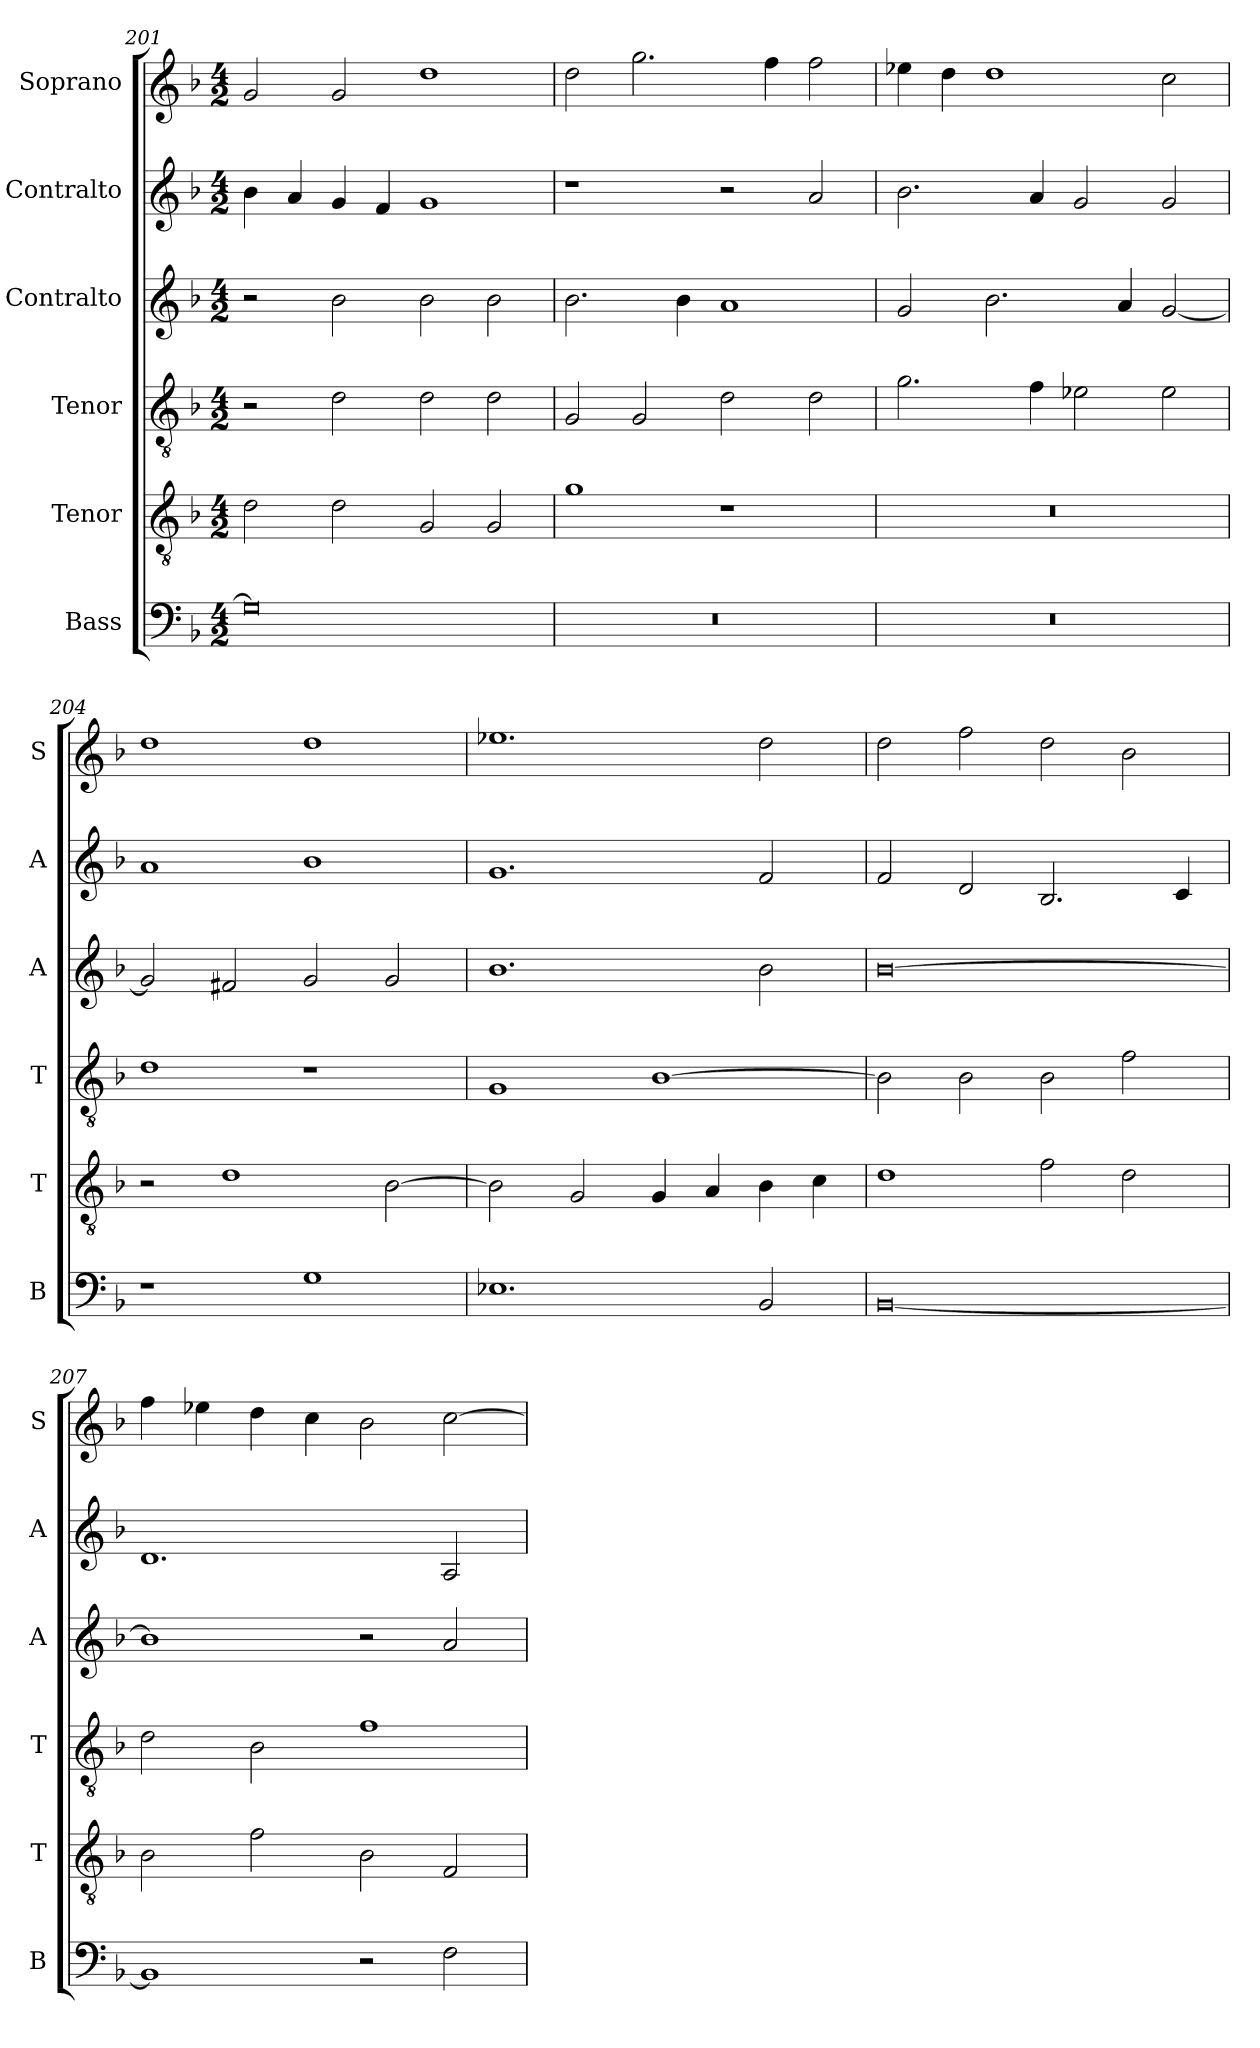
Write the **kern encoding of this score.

**kern	**kern	**kern	**kern	**kern	**kern
*part6	*part5	*part4	*part3	*part2	*part1
*staff6	*staff5	*staff4	*staff3	*staff2	*staff1
*I"Bass	*I"Tenor	*I"Tenor	*I"Contralto	*I"Contralto	*I"Soprano
*I'B	*I'T	*I'T	*I'A	*I'A	*I'S
*clefF4	*clefGv2	*clefGv2	*clefG2	*clefG2	*clefG2
*k[b-]	*k[b-]	*k[b-]	*k[b-]	*k[b-]	*k[b-]
*G:dor	*G:dor	*G:dor	*G:dor	*G:dor	*G:dor
*M4/2	*M4/2	*M4/2	*M4/2	*M4/2	*M4/2
=201	=201	=201	=201	=201	=201
0G]	2d	2r	2r	4b-	2g
.	.	.	.	4a	.
.	2d	2d	2b-	4g	2g
.	.	.	.	4f	.
.	2G	2d	2b-	1g	1dd
.	2G	2d	2b-	.	.
=202	=202	=202	=202	=202	=202
0r	1g	2G	2.b-	1r	2dd
.	.	2G	.	.	2.gg
.	.	.	4b-	.	.
.	1r	2d	1a	2r	.
.	.	.	.	.	4ff
.	.	2d	.	2a	2ff
=203	=203	=203	=203	=203	=203
0r	0r	2.g	2g	2.b-	4ee-X
.	.	.	.	.	4dd
.	.	.	2.b-	.	1dd
.	.	4f	.	4a	.
.	.	2e-X	.	2g	.
.	.	.	4a	.	.
.	.	2e-	[2g	2g	2cc
=204	=204	=204	=204	=204	=204
1r	2r	1d	2g]	1a	1dd
.	1d	.	2f#X	.	.
1G	.	1r	2g	1b-	1dd
.	[2B-	.	2g	.	.
=205	=205	=205	=205	=205	=205
1.E-X	2B-]	1G	1.b-	1.g	1.ee-X
.	2G	.	.	.	.
.	4G	[1B-	.	.	.
.	4A	.	.	.	.
2BB-	4B-	.	2b-	2f	2dd
.	4c	.	.	.	.
=206	=206	=206	=206	=206	=206
[0BB-	1d	2B-]	[0b-	2f	2dd
.	.	2B-	.	2d	2ff
.	2f	2B-	.	2.B-	2dd
.	2d	2f	.	.	2b-
.	.	.	.	4c	.
=207	=207	=207	=207	=207	=207
1BB-]	2B-	2d	1b-]	1.d	4ff
.	.	.	.	.	4ee-X
.	2f	2B-	.	.	4dd
.	.	.	.	.	4cc
2r	2B-	1f	2r	.	2b-
2F	2F	.	2a	2A	[2cc
=	=	=	=	=	=
*-	*-	*-	*-	*-	*-
